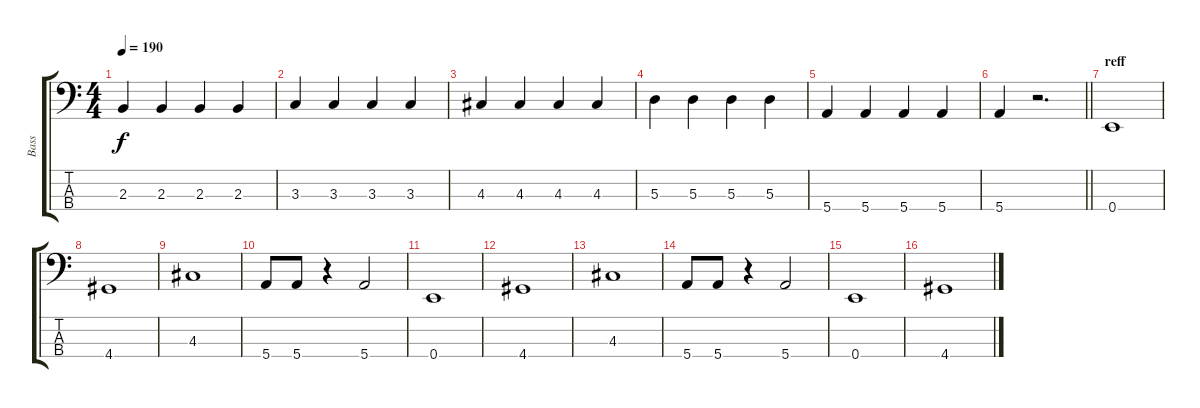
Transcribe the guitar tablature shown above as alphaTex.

\track ("Bass" "Bass") {instrument electricbassfinger}
\staff {score tabs}
\tuning (G2 D2 A1 E1) {hide}
\ts (4 4)
\tempo 190
\clef f4
\ks c
2.3.4{dy f} 2.3.4 2.3.4 2.3.4 |
3.3.4 3.3.4 3.3.4 3.3.4 |
4.3.4 4.3.4 4.3.4 4.3.4 |
5.3.4 5.3.4 5.3.4 5.3.4 |
5.4.4 5.4.4 5.4.4 5.4.4 |
\barLineRight lightlight
5.4.4 r.2{d} |
\section ("" "reff")
0.4.1 |
4.4.1 |
4.3.1 |
5.4.8 5.4.8 r.4 5.4.2 |
0.4.1 |
4.4.1 |
4.3.1 |
5.4.8 5.4.8 r.4 5.4.2 |
0.4.1 |
4.4.1
